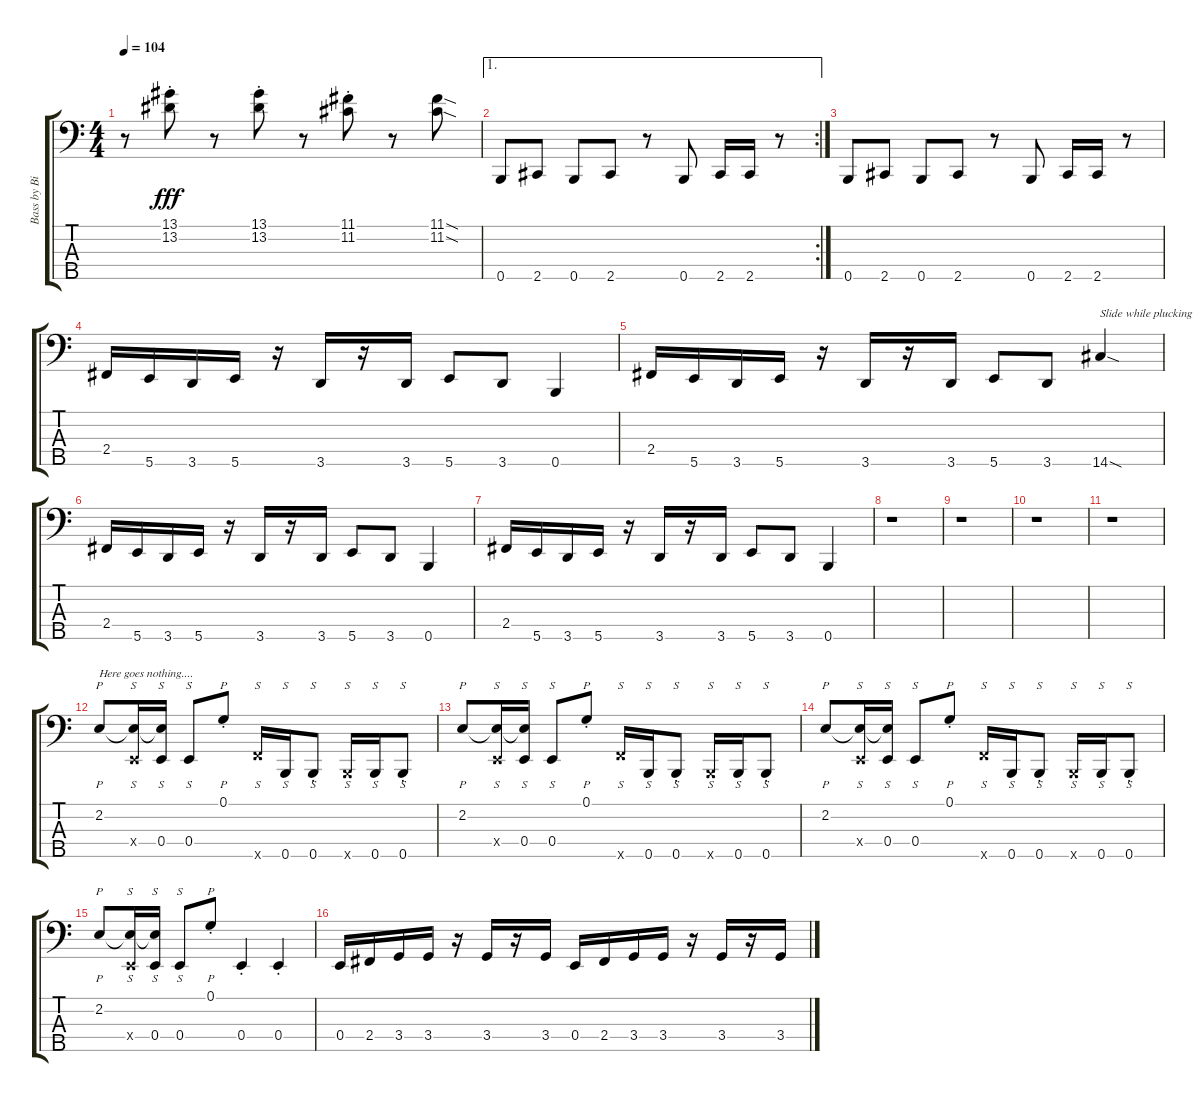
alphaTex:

\track ("Bass by Bill" "Bass by Bi") {instrument electricbassfinger}
\staff {score tabs}
\tuning (G2 D2 A1 E1 B0) {hide}
\ts (4 4)
\tempo 104
\clef f4
\ks c
r.8{dy fff} (13.1{st} 13.2{st}).8 r.8 (13.1{st} 13.2{st}).8 r.8 (11.1{st} 11.2{st}).8 r.8 (11.1{sod} 11.2{sod}).8 |
\ae 1
\rc 2
0.5.8 2.5.8 0.5.8 2.5.8 r.8 0.5.8 2.5.16 2.5.16 r.8 |
0.5.8 2.5.8 0.5.8 2.5.8 r.8 0.5.8 2.5.16 2.5.16 r.8 |
2.4.16 5.5.16 3.5.16 5.5.16 r.16 3.5.16 r.16 3.5.16 5.5.8 3.5.8 0.5.4 |
2.4.16 5.5.16 3.5.16 5.5.16 r.16 3.5.16 r.16 3.5.16 5.5.8 3.5.8 14.5{sod}.4{txt "Slide while plucking"} |
2.4.16 5.5.16 3.5.16 5.5.16 r.16 3.5.16 r.16 3.5.16 5.5.8 3.5.8 0.5.4 |
2.4.16 5.5.16 3.5.16 5.5.16 r.16 3.5.16 r.16 3.5.16 5.5.8 3.5.8 0.5.4 |
r.1 |
r.1 |
r.1 |
r.1 |
2.2.8{p txt "Here goes nothing...." instrument slapbass1} (2.2{t} 0.4{x}).16{s} (2.2{t} 0.4).16{s} 0.4.8{s} 0.1{st}.8{p} 6.5{x}.16{s} 0.5.16{s} 0.5{st}.8{s} 0.5{x}.16{s} 0.5.16{s} 0.5{st}.8{s} |
2.2.8{p} (2.2{t} 0.4{x}).16{s} (2.2{t} 0.4).16{s} 0.4.8{s} 0.1{st}.8{p} 6.5{x}.16{s} 0.5.16{s} 0.5{st}.8{s} 0.5{x}.16{s} 0.5.16{s} 0.5{st}.8{s} |
2.2.8{p} (2.2{t} 0.4{x}).16{s} (2.2{t} 0.4).16{s} 0.4.8{s} 0.1{st}.8{p} 6.5{x}.16{s} 0.5.16{s} 0.5{st}.8{s} 0.5{x}.16{s} 0.5.16{s} 0.5{st}.8{s} |
2.2.8{p} (2.2{t} 0.4{x}).16{s} (2.2{t} 0.4).16{s} 0.4.8{s} 0.1{st}.8{p} 0.4{st}.4{instrument electricbassfinger} 0.4{st}.4 |
0.4.16 2.4.16 3.4.16 3.4.16 r.16 3.4.16 r.16 3.4.16 0.4.16 2.4.16 3.4.16 3.4.16 r.16 3.4.16 r.16 3.4.16
